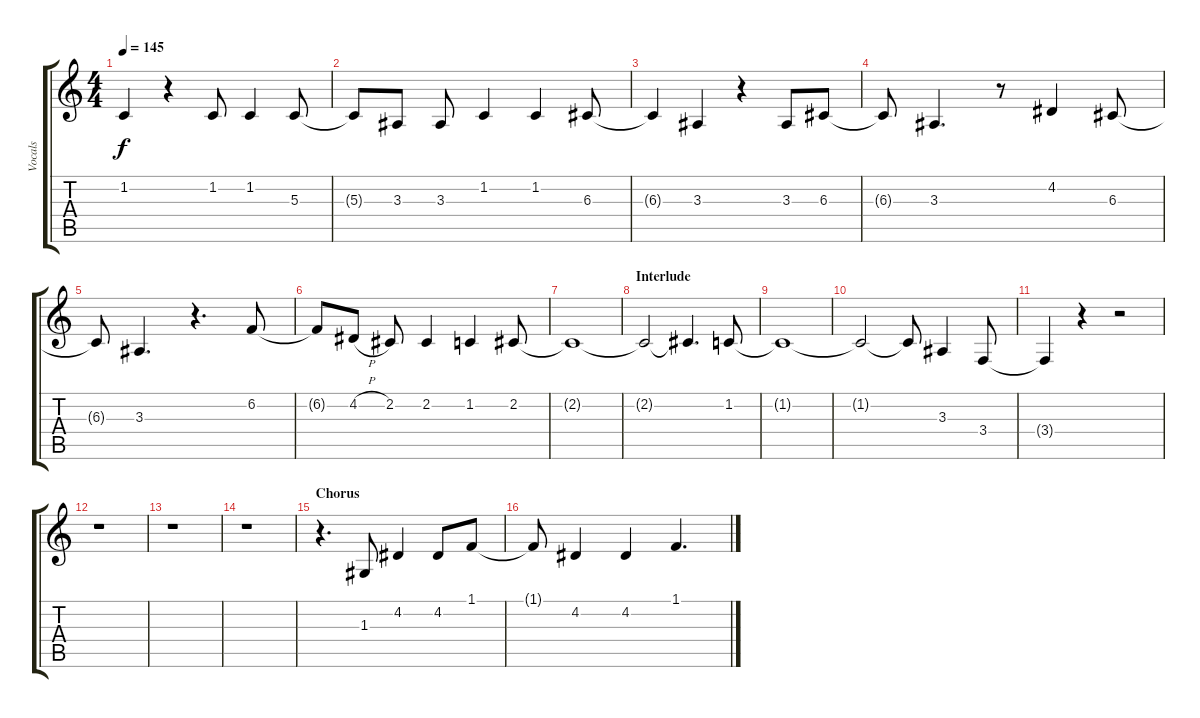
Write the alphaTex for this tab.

\track ("Vocals" "Vocals") {instrument englishhorn}
\staff {score tabs}
\tuning (E4 B3 G3 D3 A2 E2) {hide}
\ts (4 4)
\tempo 145
\clef g2
\ks c
1.2.4{dy f} r.4 1.2.8 1.2.4 5.3.8 |
5.3{t}.8 3.3.8 3.3.8 1.2.4 1.2.4 6.3.8 |
6.3{t}.4 3.3.4 r.4 3.3.8 6.3.8 |
6.3{t}.8 3.3.4{d} r.8 4.2.4 6.3.8 |
6.3{t}.8 3.3.4{d} r.4{d} 6.2.8 |
6.2{t}.8 4.2{h}.8 2.2.8 2.2.4 1.2.4 2.2.8 |
2.2{t}.1 |
\section ("" "Interlude")
2.2{t}.2 2.2{t}.4{d} 1.2.8 |
1.2{t}.1 |
1.2{t}.2 1.2{t}.8 3.3.4 3.4.8 |
3.4{t}.4 r.4 r.2 |
r.1 |
r.1 |
r.1 |
\section ("" "Chorus")
r.4{d} 1.3.8 4.2.4 4.2.8 1.1.8 |
1.1{t}.8 4.2.4 4.2.4 1.1.4{d}
